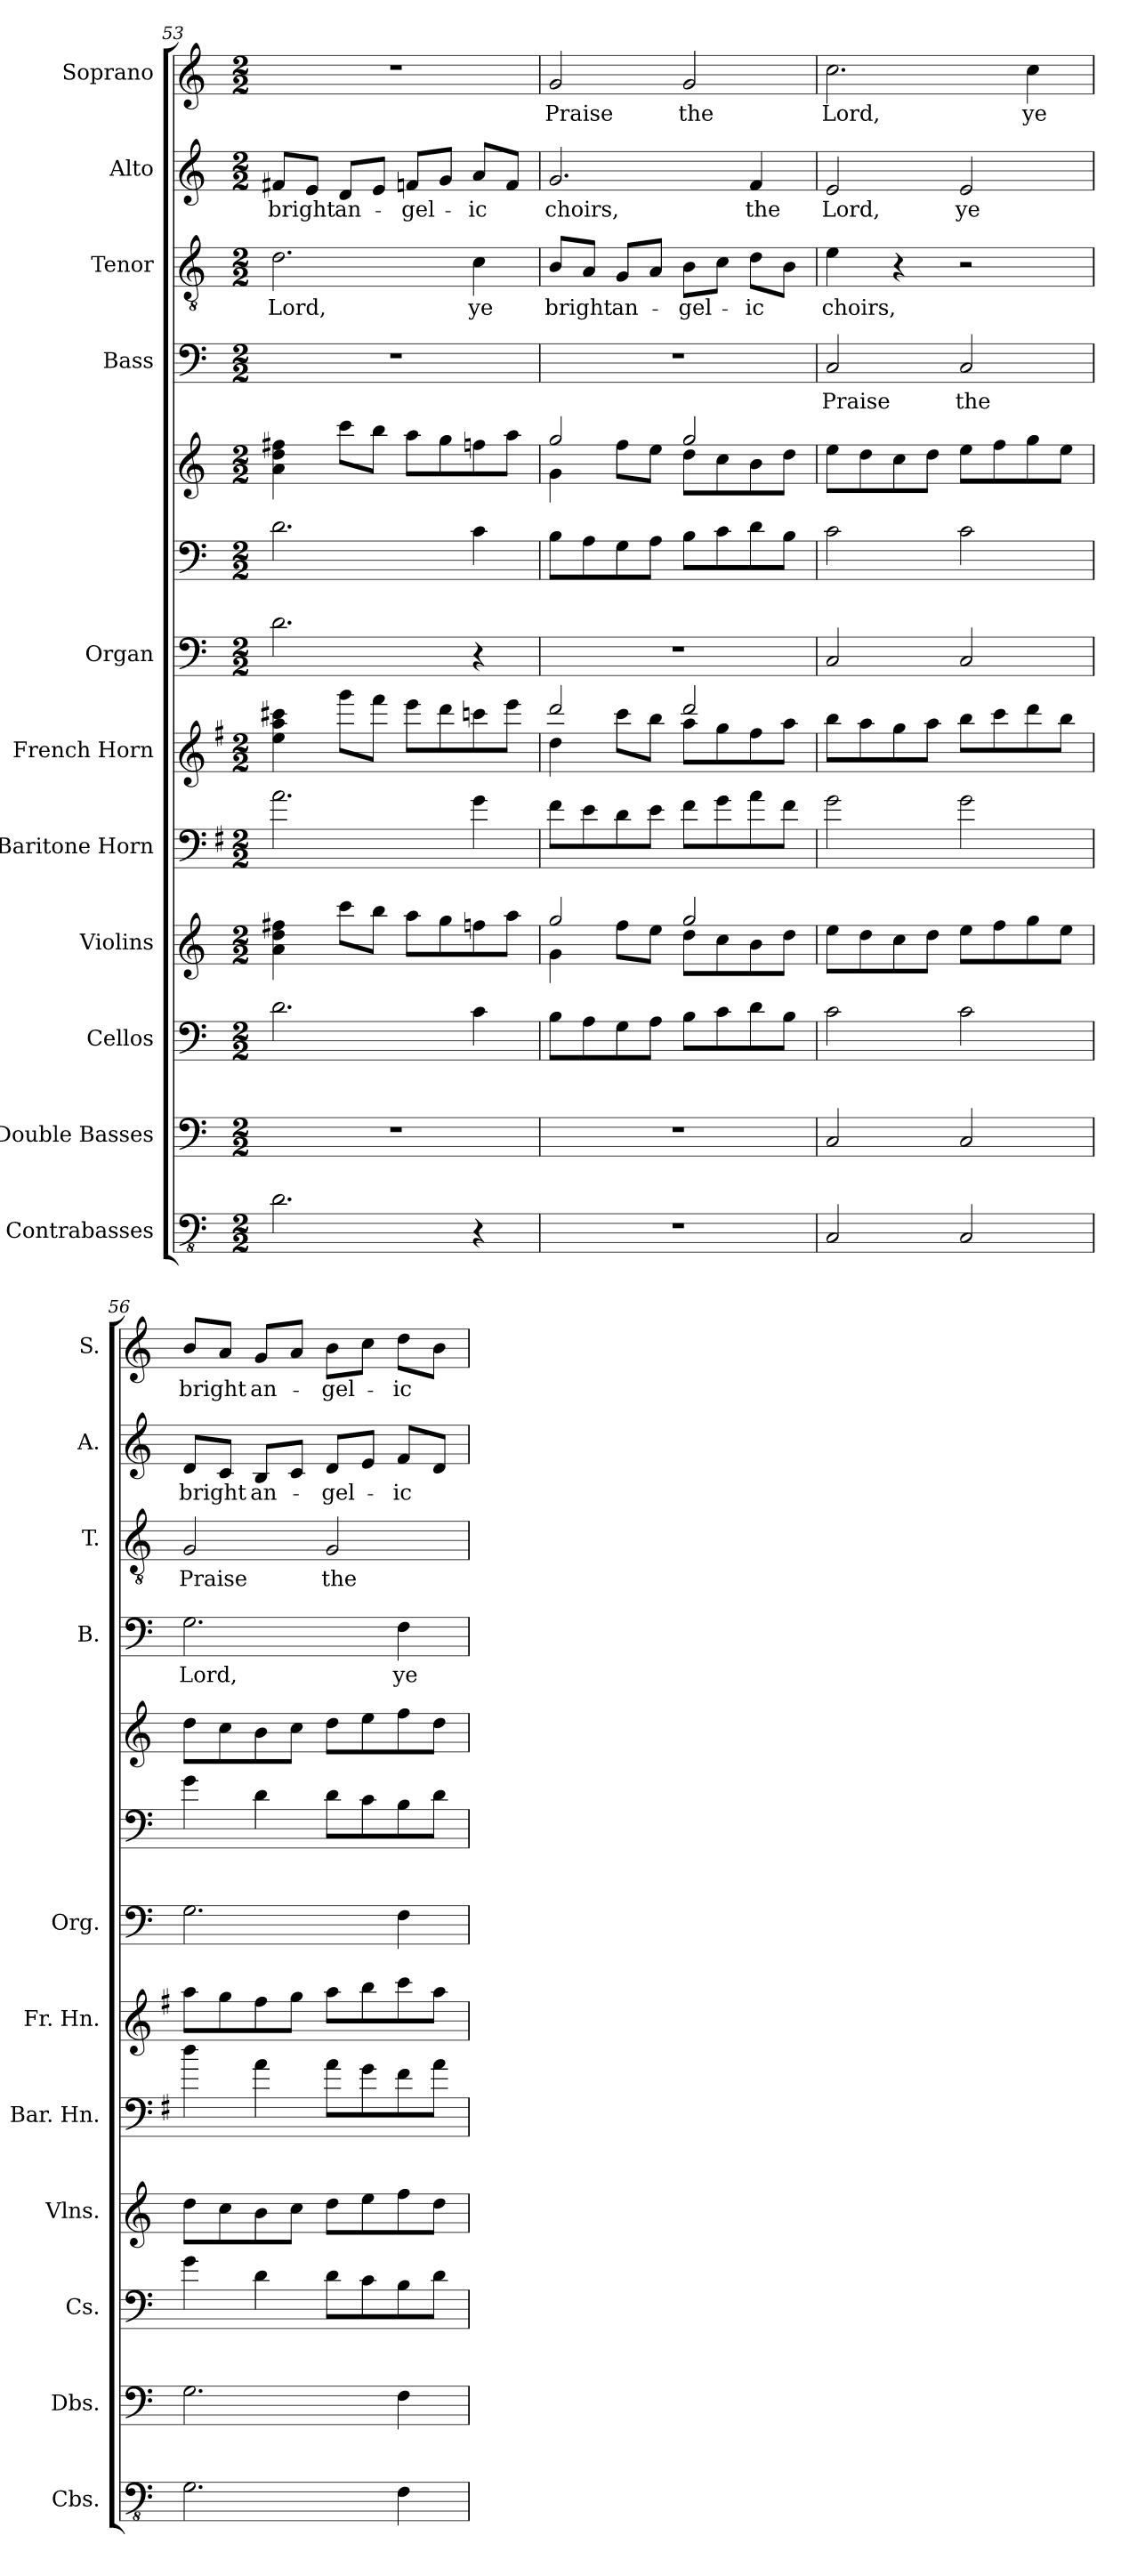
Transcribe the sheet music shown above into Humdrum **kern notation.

**kern	**kern	**kern	**kern	**kern	**kern	**kern	**kern	**kern	**kern	**text	**kern	**text	**kern	**text	**kern	**text
*part11	*part10	*part9	*part8	*part7	*part6	*part5	*part5	*part5	*part4	*part4	*part3	*part3	*part2	*part2	*part1	*part1
*staff13	*staff12	*staff11	*staff10	*staff9	*staff8	*staff7	*staff6	*staff5	*staff4	*staff4	*staff3	*staff3	*staff2	*staff2	*staff1	*staff1
*I"Contrabasses	*I"Double Basses	*I"Cellos	*I"Violins	*I"Baritone Horn	*I"French Horn	*I"Organ	*	*	*I"Bass	*	*I"Tenor	*	*I"Alto	*	*I"Soprano	*
*I'Cbs.	*I'Dbs.	*I'Cs.	*I'Vlns.	*I'Bar. Hn.	*I'Fr. Hn.	*I'Org.	*	*	*I'B.	*	*I'T.	*	*I'A.	*	*I'S.	*
*clefFv4	*clefF4	*clefF4	*clefG2	*clefF4	*clefG2	*clefF4	*clefF4	*clefG2	*clefF4	*	*clefGv2	*	*clefG2	*	*clefG2	*
*	*	*	*	*ITrd4c7	*ITrd4c7	*	*	*	*	*	*	*	*	*	*	*
*k[]	*k[]	*k[]	*k[]	*k[]	*k[]	*k[]	*k[]	*k[]	*k[]	*	*k[]	*	*k[]	*	*k[]	*
*C:	*C:	*C:	*C:	*C:	*C:	*C:	*C:	*C:	*C:	*	*C:	*	*C:	*	*C:	*
*M2/2	*M2/2	*M2/2	*M2/2	*M2/2	*M2/2	*M2/2	*M2/2	*M2/2	*M2/2	*	*M2/2	*	*M2/2	*	*M2/2	*
=53	=53	=53	=53	=53	=53	=53	=53	=53	=53	=53	=53	=53	=53	=53	=53	=53
2.D\	1r	2.d\	4a\ 4dd\ 4ff#X\	2.d\	4a\ 4dd\ 4ff#X\	2.d\	2.d\	4a\ 4dd\ 4ff#X\	1r	.	2.d\	Lord,	8f#X/L	bright	1r	.
.	.	.	.	.	.	.	.	.	.	.	.	.	8e/J	.	.	.
.	.	.	8ccc\L	.	8ccc\L	.	.	8ccc\L	.	.	.	.	8d/L	an-	.	.
.	.	.	8bb\J	.	8bb\J	.	.	8bb\J	.	.	.	.	8e/J	.	.	.
.	.	.	8aa\L	.	8aa\L	.	.	8aa\L	.	.	.	.	8fn/L	-gel-	.	.
.	.	.	8gg\	.	8gg\	.	.	8gg\	.	.	.	.	8g/J	.	.	.
4r	.	4c\	8ffn\	4c\	8ffn\	4r	4c\	8ffn\	.	.	4c\	ye	8a/L	-ic	.	.
.	.	.	8aa\J	.	8aa\J	.	.	8aa\J	.	.	.	.	8f/J	.	.	.
=54	=54	=54	=54	=54	=54	=54	=54	=54	=54	=54	=54	=54	=54	=54	=54	=54
*	*	*	*^	*	*^	*	*	*^	*	*	*	*	*	*	*	*
1r	1r	8B\L	2gg/	4g\	8B\L	2gg/	4g\	1r	8B\L	2gg/	4g\	1r	.	8B/L	bright	2.g/	choirs,	2g/	Praise
.	.	8A\	.	.	8A\	.	.	.	8A\	.	.	.	.	8A/J	.	.	.	.	.
.	.	8G\	.	8ff\L	8G\	.	8ff\L	.	8G\	.	8ff\L	.	.	8G/L	an-	.	.	.	.
.	.	8A\J	.	8ee\J	8A\J	.	8ee\J	.	8A\J	.	8ee\J	.	.	8A/J	.	.	.	.	.
.	.	8B\L	2gg/	8dd\L	8B\L	2gg/	8dd\L	.	8B\L	2gg/	8dd\L	.	.	8B\L	-gel-	.	.	2g/	the
.	.	8c\	.	8cc\	8c\	.	8cc\	.	8c\	.	8cc\	.	.	8c\J	.	.	.	.	.
.	.	8d\	.	8b\	8d\	.	8b\	.	8d\	.	8b\	.	.	8d\L	-ic	4f/	the	.	.
.	.	8B\J	.	8dd\J	8B\J	.	8dd\J	.	8B\J	.	8dd\J	.	.	8B\J	.	.	.	.	.
*	*	*	*v	*v	*	*v	*v	*	*	*v	*v	*	*	*	*	*	*	*	*
!!LO:PB:g=z
=55	=55	=55	=55	=55	=55	=55	=55	=55	=55	=55	=55	=55	=55	=55	=55	=55
2CC/	2C/	2c\	8ee\L	2c\	8ee\L	2C/	2c\	8ee\L	2C/	Praise	4e\	choirs,	2e/	Lord,	2.cc\	Lord,
.	.	.	8dd\	.	8dd\	.	.	8dd\	.	.	.	.	.	.	.	.
.	.	.	8cc\	.	8cc\	.	.	8cc\	.	.	4r	.	.	.	.	.
.	.	.	8dd\J	.	8dd\J	.	.	8dd\J	.	.	.	.	.	.	.	.
2CC/	2C/	2c\	8ee\L	2c\	8ee\L	2C/	2c\	8ee\L	2C/	the	2r	.	2e/	ye	.	.
.	.	.	8ff\	.	8ff\	.	.	8ff\	.	.	.	.	.	.	.	.
.	.	.	8gg\	.	8gg\	.	.	8gg\	.	.	.	.	.	.	4cc\	ye
.	.	.	8ee\J	.	8ee\J	.	.	8ee\J	.	.	.	.	.	.	.	.
=56	=56	=56	=56	=56	=56	=56	=56	=56	=56	=56	=56	=56	=56	=56	=56	=56
2.GG\	2.G\	4g\	8dd\L	4g\	8dd\L	2.G\	4g\	8dd\L	2.G\	Lord,	2G/	Praise	8d/L	bright	8b/L	bright
.	.	.	8cc\	.	8cc\	.	.	8cc\	.	.	.	.	8c/J	.	8a/J	.
.	.	4d\	8b\	4d\	8b\	.	4d\	8b\	.	.	.	.	8B/L	an-	8g/L	an-
.	.	.	8cc\J	.	8cc\J	.	.	8cc\J	.	.	.	.	8c/J	.	8a/J	.
.	.	8d\L	8dd\L	8d\L	8dd\L	.	8d\L	8dd\L	.	.	2G/	the	8d/L	-gel-	8b\L	-gel-
.	.	8c\	8ee\	8c\	8ee\	.	8c\	8ee\	.	.	.	.	8e/J	.	8cc\J	.
4FF\	4F\	8B\	8ff\	8B\	8ff\	4F\	8B\	8ff\	4F\	ye	.	.	8f/L	-ic	8dd\L	-ic
.	.	8d\J	8dd\J	8d\J	8dd\J	.	8d\J	8dd\J	.	.	.	.	8d/J	.	8b\J	.
=	=	=	=	=	=	=	=	=	=	=	=	=	=	=	=	=
*-	*-	*-	*-	*-	*-	*-	*-	*-	*-	*-	*-	*-	*-	*-	*-	*-
